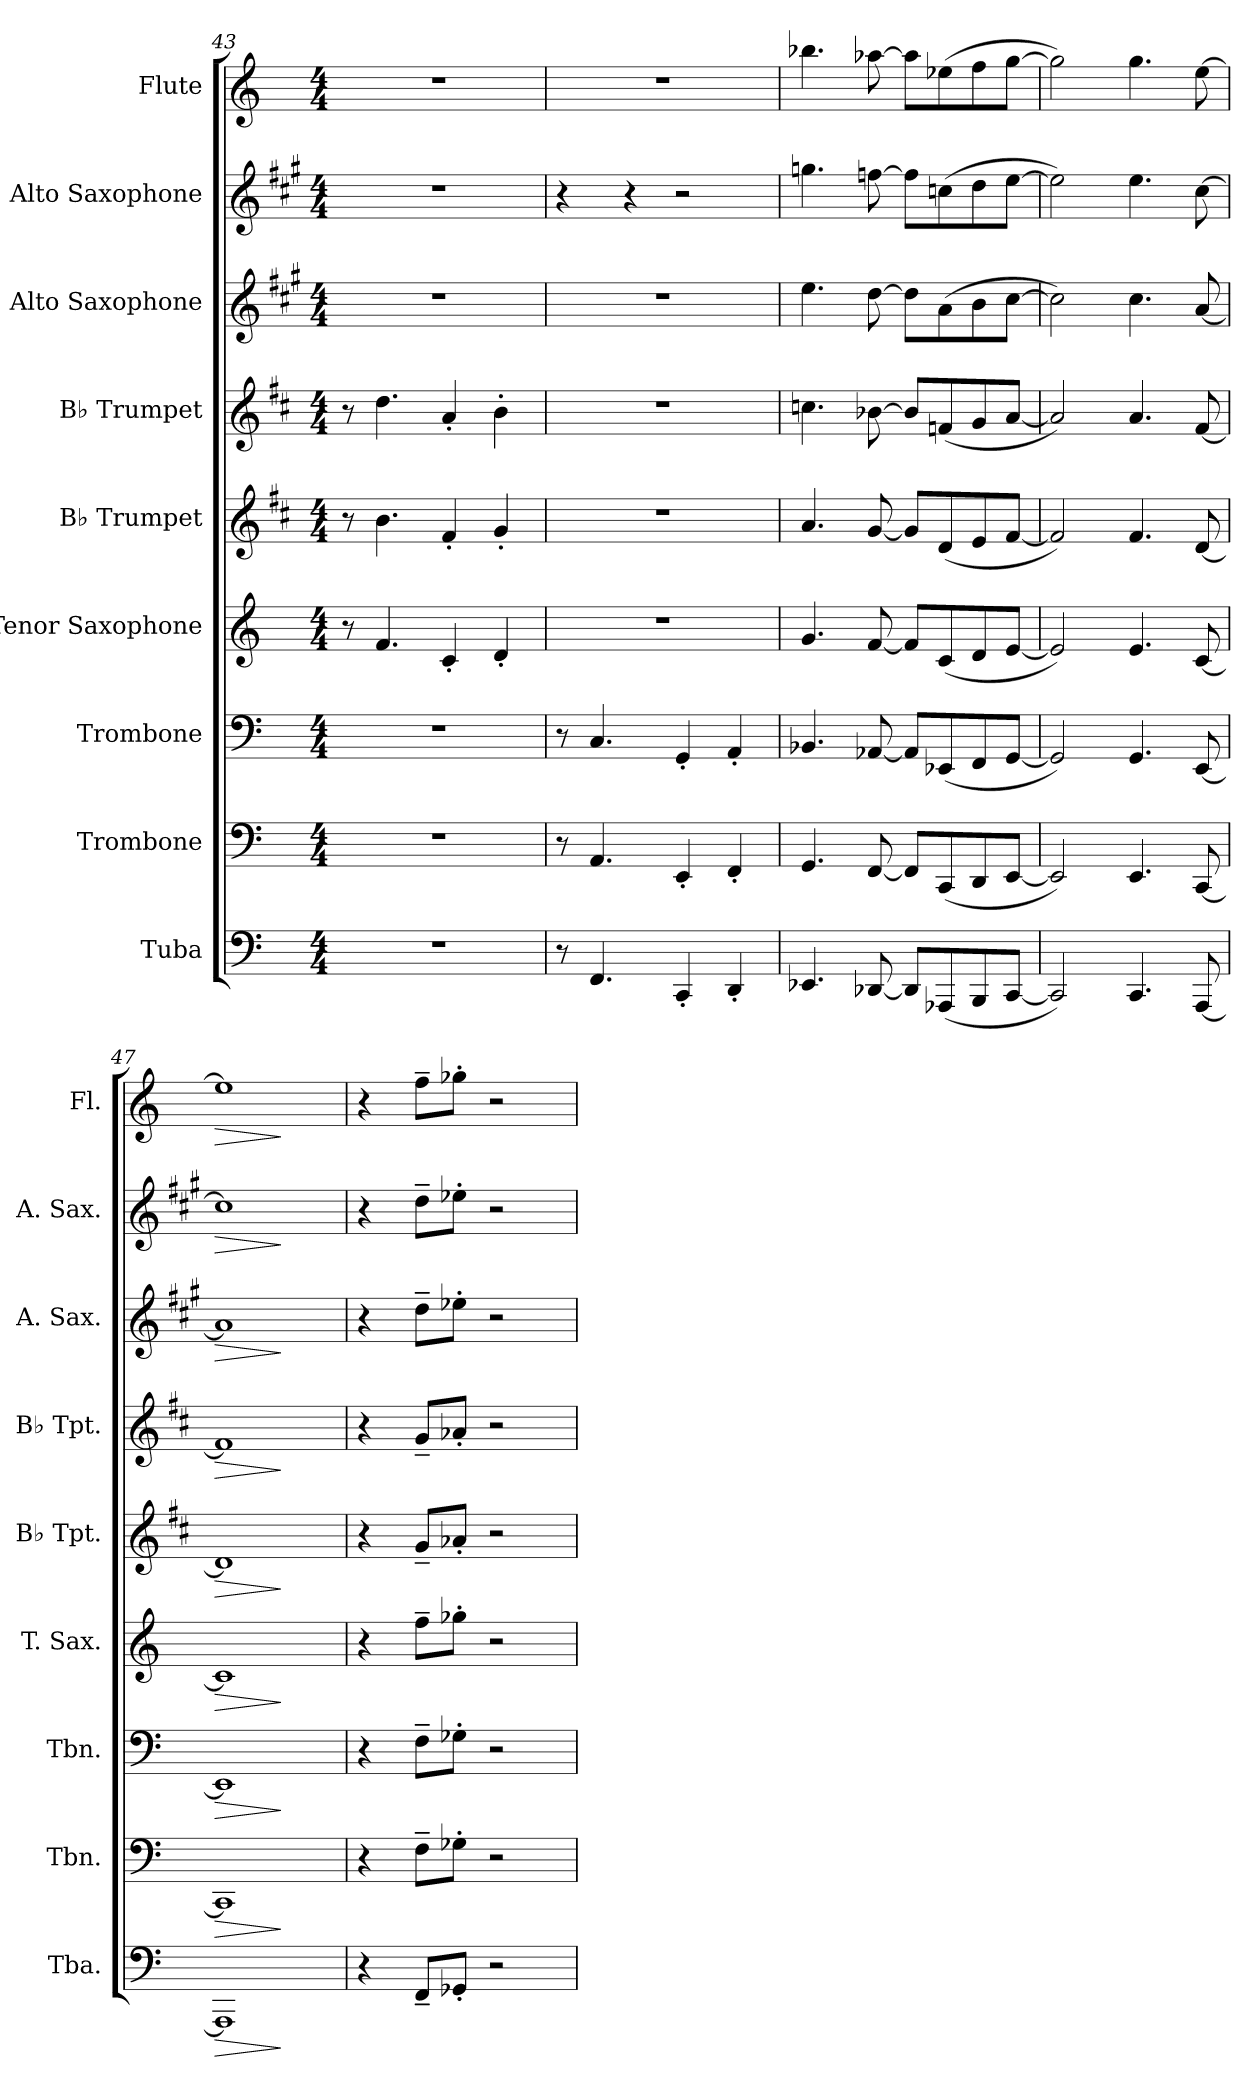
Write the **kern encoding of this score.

**kern	**dynam	**kern	**dynam	**kern	**dynam	**kern	**dynam	**kern	**dynam	**kern	**dynam	**kern	**dynam	**kern	**dynam	**kern	**dynam
*part9	*part9	*part8	*part8	*part7	*part7	*part6	*part6	*part5	*part5	*part4	*part4	*part3	*part3	*part2	*part2	*part1	*part1
*staff9	*staff9	*staff8	*staff8	*staff7	*staff7	*staff6	*staff6	*staff5	*staff5	*staff4	*staff4	*staff3	*staff3	*staff2	*staff2	*staff1	*staff1
*I"Tuba	*	*I"Trombone	*	*I"Trombone	*	*I"Tenor Saxophone	*	*I"B♭ Trumpet	*	*I"B♭ Trumpet	*	*I"Alto Saxophone	*	*I"Alto Saxophone	*	*I"Flute	*
*I'Tba.	*	*I'Tbn.	*	*I'Tbn.	*	*I'T. Sax.	*	*I'B♭ Tpt.	*	*I'B♭ Tpt.	*	*I'A. Sax.	*	*I'A. Sax.	*	*I'Fl.	*
*clefF4	*	*clefF4	*	*clefF4	*	*clefG2	*	*clefG2	*	*clefG2	*	*clefG2	*	*clefG2	*	*clefG2	*
*	*	*	*	*	*	*ITrd8c14	*	*ITrd1c2	*	*ITrd1c2	*	*ITrd5c9	*	*ITrd5c9	*	*	*
*k[]	*	*k[]	*	*k[]	*	*k[]	*	*k[]	*	*k[]	*	*k[]	*	*k[]	*	*k[]	*
*M4/4	*	*M4/4	*	*M4/4	*	*M4/4	*	*M4/4	*	*M4/4	*	*M4/4	*	*M4/4	*	*M4/4	*
=43	=43	=43	=43	=43	=43	=43	=43	=43	=43	=43	=43	=43	=43	=43	=43	=43	=43
1r	.	1r	.	1r	.	8r	.	8r	.	8r	.	1r	.	1r	.	1r	.
.	.	.	.	.	.	4.F/	.	4.a\	.	4.cc\	.	.	.	.	.	.	.
.	.	.	.	.	.	4C'/	.	4e'/	.	4g'/	.	.	.	.	.	.	.
.	.	.	.	.	.	4D'/	.	4f'/	.	4a'\	.	.	.	.	.	.	.
=44	=44	=44	=44	=44	=44	=44	=44	=44	=44	=44	=44	=44	=44	=44	=44	=44	=44
8r	.	8r	.	8r	.	1r	.	1r	.	1r	.	1r	.	4r	.	1r	.
4.FF/	.	4.AA/	.	4.C/	.	.	.	.	.	.	.	.	.	.	.	.	.
.	.	.	.	.	.	.	.	.	.	.	.	.	.	4r	.	.	.
4CC'/	.	4EE'/	.	4GG'/	.	.	.	.	.	.	.	.	.	2r	.	.	.
4DD'/	.	4FF'/	.	4AA'/	.	.	.	.	.	.	.	.	.	.	.	.	.
=45	=45	=45	=45	=45	=45	=45	=45	=45	=45	=45	=45	=45	=45	=45	=45	=45	=45
4.EE-X/	.	4.GG/	.	4.BB-X/	.	4.G/	.	4.g/	.	4.b-X\	.	4.g\	.	4.b-X\	.	4.bb-X\	.
[8DD-X/	.	[8FF/	.	[8AA-X/	.	[8F/	.	[8f/	.	[8a-X\	.	[8f\	.	[8a-X\	.	[8aa-X\	.
8DD-/L]	.	8FF/L]	.	8AA-/L]	.	8F/L]	.	8f/L]	.	8a-/L]	.	8f\L]	.	8a-\L]	.	8aa-\L]	.
(8AAA-X/	.	(8CC/	.	(8EE-X/	.	(8C/	.	(8c/	.	(8e-X/	.	(8c\	.	(8e-X\	.	(8ee-X\	.
8BBB/	.	8DD/	.	8FF/	.	8D/	.	8d/	.	8f/	.	8d\	.	8f\	.	8ff\	.
[8CC/J	.	[8EE/J	.	[8GG/J	.	[8E/J	.	[8e/J	.	[8g/J	.	[8e\J	.	[8g\J	.	[8gg\J	.
=46	=46	=46	=46	=46	=46	=46	=46	=46	=46	=46	=46	=46	=46	=46	=46	=46	=46
2CC/])	.	2EE/])	.	2GG/])	.	2E/])	.	2e/])	.	2g/])	.	2e\])	.	2g\])	.	2gg\])	.
4.CC/	.	4.EE/	.	4.GG/	.	4.E/	.	4.e/	.	4.g/	.	4.e\	.	4.g\	.	4.gg\	.
[8AAA/	.	[8CC/	.	[8EE/	.	[8C/	.	[8c/	.	[8e/	.	[8c/	.	[8e\	.	[8ee\	.
=47	=47	=47	=47	=47	=47	=47	=47	=47	=47	=47	=47	=47	=47	=47	=47	=47	=47
!	!LO:HP:b	!	!LO:HP:b	!	!LO:HP:b	!	!LO:HP:b	!	!LO:HP:b	!	!LO:HP:b	!	!LO:HP:b	!	!LO:HP:b	!	!LO:HP:b
1AAA]	>	1CC]	>	1EE]	>	1C]	>	1c]	>	1e]	>	1c]	>	1e]	>	1ee]	>
.	]	.	]	.	]	.	]	.	]	.	]	.	]	.	]	.	]
!!LO:PB:g=z
=48	=48	=48	=48	=48	=48	=48	=48	=48	=48	=48	=48	=48	=48	=48	=48	=48	=48
4r	.	4r	.	4r	.	4r	.	4r	.	4r	.	4r	.	4r	.	4r	.
8FF~/L	.	8F~\L	.	8F~\L	.	8f~\L	.	8f~/L	.	8f~/L	.	8f~\L	.	8f~\L	.	8ff~\L	.
8GG-X'/J	.	8G-X'\J	.	8G-X'\J	.	8g-X'\J	.	8g-X'/J	.	8g-X'/J	.	8g-X'\J	.	8g-X'\J	.	8gg-X'\J	.
2r	.	2r	.	2r	.	2r	.	2r	.	2r	.	2r	.	2r	.	2r	.
=	=	=	=	=	=	=	=	=	=	=	=	=	=	=	=	=	=
*-	*-	*-	*-	*-	*-	*-	*-	*-	*-	*-	*-	*-	*-	*-	*-	*-	*-
